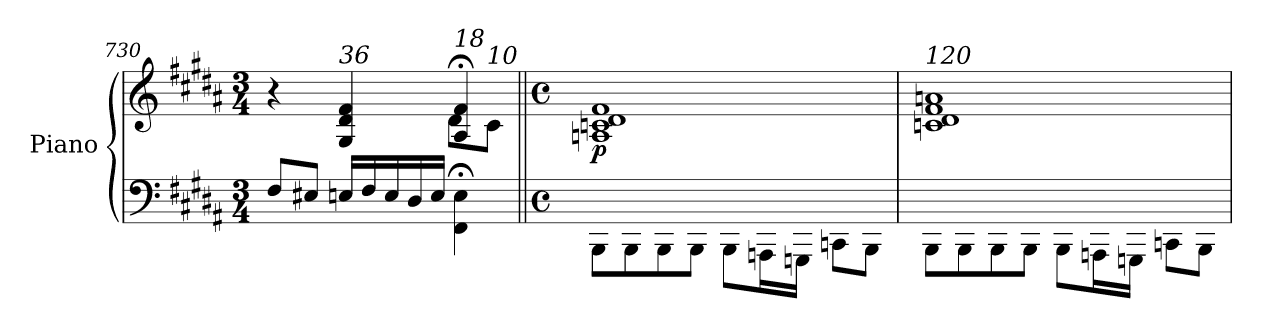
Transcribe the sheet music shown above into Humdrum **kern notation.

**kern	**kern	**dynam
*part1	*part1	*part1
*staff2	*staff1	*staff1/2
*I"Piano	*	*
*I'Pno	*	*
*clefF4	*clefG2	*
*k[f#c#g#d#a#]	*k[f#c#g#d#a#]	*
*M3/4	*M3/4	*
=730	=730	=730
*	*^	*
8F#/L	4r	2ryy	.
8E#X/J	.	.	.
*Xtuplet	*	*	*
!	!LO:TX:a:i:t=36	!	!
20En/LL	4G#/ 4d#/ 4f#/	.	.
20F#/	.	.	.
20E/	.	.	.
20D#/	.	.	.
20E/JJ	.	.	.
!	!LO:TX:a:i:t=18	!	!
4FF#\;< 4E\;<	4A#/;< 4f#/;<	8d#\L	.
!	!	!LO:TX:a:i:t=10	!
.	.	8c#\J	.
*	*v	*v	*
!!LO:LB:g=z
=731||	=731||	=731||
*M4/4	*M4/4	*
*met(c)	*met(c)	*
*	*^	*
!	!LO:TX:a:B:t=Allegro moderato	!	!
!	!LO:TX:b:i:t=sotto voce	!	!
!	!	!	!LO:DY:b
*	*v	*v	*
8BBB\L	1An 1cn 1d# 1f#	p
8BBB\	.	.
8BBB\	.	.
8BBB\J	.	.
8BBB\L	.	.
16AAAn\L	.	.
16GGGn\JJ	.	.
8CCn\L	.	.
8BBB\J	.	.
=732	=732	=732
!	!LO:TX:a:i:t=120	!
8BBB\L	1cn 1d# 1f# 1an	.
8BBB\	.	.
8BBB\	.	.
8BBB\J	.	.
8BBB\L	.	.
16AAAn\L	.	.
16GGGn\JJ	.	.
8CCn\L	.	.
8BBB\J	.	.
=	=	=
*-	*-	*-
